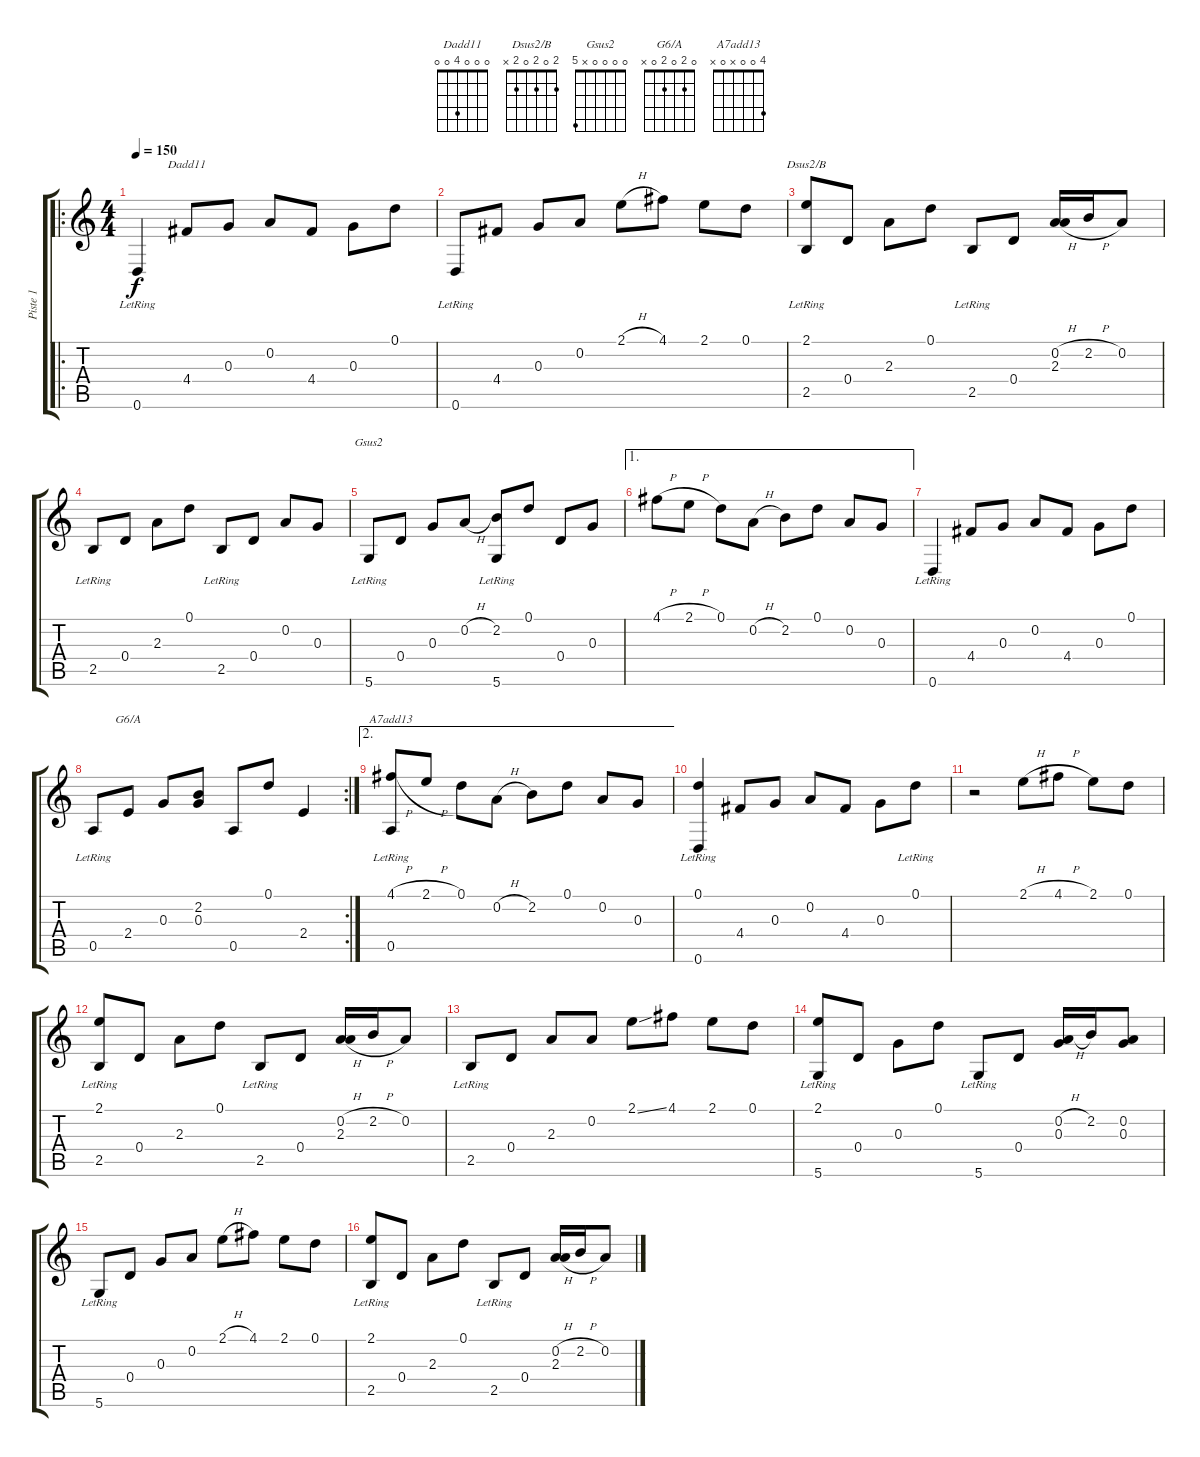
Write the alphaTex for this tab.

\track ("Piste 1" "Piste 1") {instrument acousticguitarnylon}
\staff {score tabs}
\tuning (D4 A3 G3 D3 A2 D2) {hide}
\chord ("Dadd11" 0 0 0 4 0 0)
\chord ("Dsus2/B" 2 0 2 0 2 x)
\chord ("Gsus2" 0 0 0 0 x 5)
\chord ("G6/A" 0 2 0 2 0 x)
\chord ("A7add13" 4 0 0 x 0 x)
\ro
\ts (4 4)
\tempo 150
\clef g2
\ks c
0.6{lr}.4{dy f instrument acousticguitarnylon} 4.4.8{ch "Dadd11"} 0.3.8 0.2.8 4.4.8 0.3.8 0.1.8 |
0.6{lr}.8 4.4.8 0.3.8 0.2.8 2.1{h}.8 4.1.8 2.1.8 0.1.8 |
(2.1 2.5{lr}).8{ch "Dsus2/B"} 0.4.8 2.3.8 0.1.8 2.5{lr}.8 0.4.8 (0.2{h} 2.3).16 2.2{h}.16 0.2.8 |
2.5{lr}.8 0.4.8 2.3.8 0.1.8 2.5{lr}.8 0.4.8 0.2.8 0.3.8 |
5.6{lr}.8{ch "Gsus2"} 0.4.8 0.3.8 0.2{h}.8 (2.2 5.6{lr}).8 0.1.8 0.4.8 0.3.8 |
\ae 1
4.1{h}.8 2.1{h}.8 0.1.8 0.2{h}.8 2.2.8 0.1.8 0.2.8 0.3.8 |
0.6{lr}.4 4.4.8 0.3.8 0.2.8 4.4.8 0.3.8 0.1.8 |
\rc 2
0.5{lr}.8 2.4.8{ch "G6/A"} 0.3.8 (2.2 0.3).8 0.5.8 0.1.8 2.4.4 |
\ae 2
(4.1{h} 0.5{lr}).8{ch "A7add13"} 2.1{h}.8 0.1.8 0.2{h}.8 2.2.8 0.1.8 0.2.8 0.3.8 |
(0.1 0.6{lr}).4 4.4.8 0.3.8 0.2.8 4.4.8 0.3.8 0.1{lr}.8 |
r.2 2.1{h}.8 4.1{h}.8 2.1.8 0.1.8 |
(2.1 2.5{lr}).8 0.4.8 2.3.8 0.1.8 2.5{lr}.8 0.4.8 (0.2{h} 2.3).16 2.2{h}.16 0.2.8 |
2.5{lr}.8 0.4.8 2.3.8 0.2.8 2.1{ss}.8 4.1.8 2.1.8 0.1.8 |
(2.1 5.6{lr}).8 0.4.8 0.3.8 0.1.8 5.6{lr}.8 0.4.8 (0.2{h} 0.3).16 2.2.16 (0.2 0.3).8 |
5.6{lr}.8 0.4.8 0.3.8 0.2.8 2.1{h}.8 4.1.8 2.1.8 0.1.8 |
(2.1 2.5{lr}).8 0.4.8 2.3.8 0.1.8 2.5{lr}.8 0.4.8 (0.2{h} 2.3).16 2.2{h}.16 0.2.8
